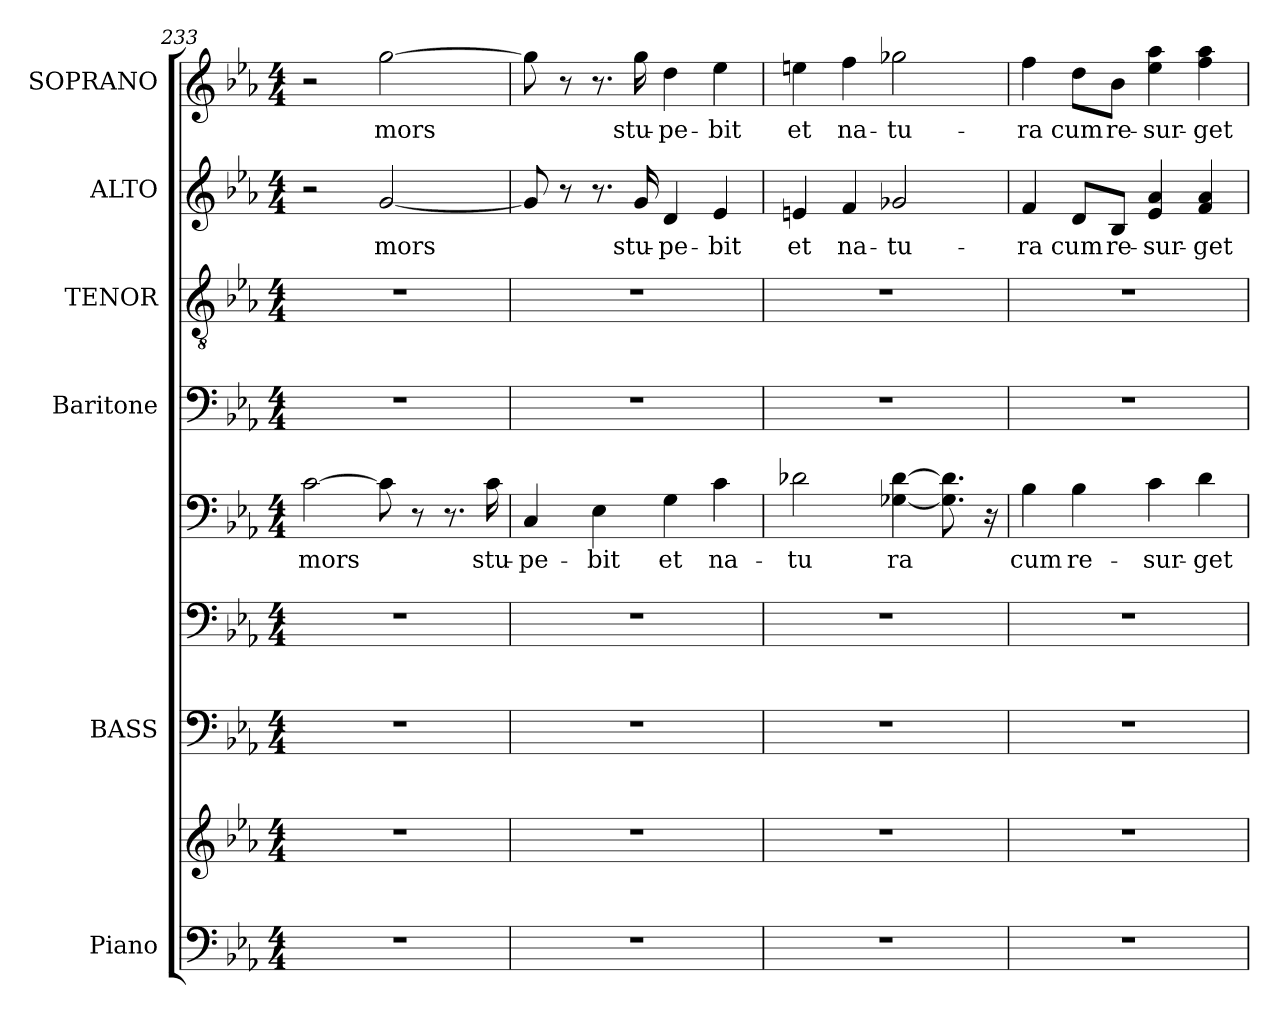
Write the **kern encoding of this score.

**kern	**kern	**kern	**kern	**kern	**text	**kern	**kern	**kern	**text	**kern	**text
*part6	*part6	*part5	*part5	*part5	*part5	*part4	*part3	*part2	*part2	*part1	*part1
*staff9	*staff8	*staff7	*staff6	*staff5	*staff5	*staff4	*staff3	*staff2	*staff2	*staff1	*staff1
*I"Piano	*	*I"BASS	*	*	*	*I"Baritone	*I"TENOR	*I"ALTO	*	*I"SOPRANO	*
*I'Pno.	*	*I'B.	*	*	*	*I'Bar.	*I'T.	*I'A.	*	*I'S.	*
!!LO:LB:g=z
*clefF4	*clefG2	*clefF4	*clefF4	*clefF4	*	*clefF4	*clefGv2	*clefG2	*	*clefG2	*
*	*	*	*	*	*	*	*ITrd7c12	*	*	*	*
*k[b-e-a-]	*k[b-e-a-]	*k[b-e-a-]	*k[b-e-a-]	*k[b-e-a-]	*	*k[b-e-a-]	*k[b-e-a-]	*k[b-e-a-]	*	*k[b-e-a-]	*
*E-:	*E-:	*E-:	*E-:	*E-:	*	*E-:	*E-:	*E-:	*	*E-:	*
*M4/4	*M4/4	*M4/4	*M4/4	*M4/4	*	*M4/4	*M4/4	*M4/4	*	*M4/4	*
=233	=233	=233	=233	=233	=233	=233	=233	=233	=233	=233	=233
!	!	!	!	!	!LO:LY:b:color=#000000	!	!	!	!	!	!
1r	1r	1r	1r	[2ci\	mors	1r	1r	2r	.	2r	.
!	!	!	!	!	!	!	!	!	!LO:LY:b:color=#000000	!	!
!	!	!	!	!	!	!	!	!	!	!	!LO:LY:b:color=#000000
.	.	.	.	8ci\]	.	.	.	[2gi/	mors	[2ggi\	mors
.	.	.	.	8r	.	.	.	.	.	.	.
.	.	.	.	8.r	.	.	.	.	.	.	.
!	!	!	!	!	!LO:LY:b:color=#000000	!	!	!	!	!	!
.	.	.	.	16ci\	stu-	.	.	.	.	.	.
=234	=234	=234	=234	=234	=234	=234	=234	=234	=234	=234	=234
!	!	!	!	!	!LO:LY:b:color=#000000	!	!	!	!	!	!
1r	1r	1r	1r	4Ci/	-pe-	1r	1r	8gi/]	.	8ggi\]	.
.	.	.	.	.	.	.	.	8r	.	8r	.
!	!	!	!	!	!LO:LY:b:color=#000000	!	!	!	!	!	!
.	.	.	.	4E-i\	-bit	.	.	8.r	.	8.r	.
!	!	!	!	!	!	!	!	!	!LO:LY:b:color=#000000	!	!
!	!	!	!	!	!	!	!	!	!	!	!LO:LY:b:color=#000000
.	.	.	.	.	.	.	.	16gi/	stu-	16ggi\	stu-
!	!	!	!	!	!LO:LY:b:color=#000000	!	!	!	!	!	!
!	!	!	!	!	!	!	!	!	!LO:LY:b:color=#000000	!	!
!	!	!	!	!	!	!	!	!	!	!	!LO:LY:b:color=#000000
.	.	.	.	4Gi\	et	.	.	4di/	-pe-	4ddi\	-pe-
!	!	!	!	!	!LO:LY:b:color=#000000	!	!	!	!	!	!
!	!	!	!	!	!	!	!	!	!LO:LY:b:color=#000000	!	!
!	!	!	!	!	!	!	!	!	!	!	!LO:LY:b:color=#000000
.	.	.	.	4ci\	na-	.	.	4e-i/	-bit	4ee-i\	-bit
=235	=235	=235	=235	=235	=235	=235	=235	=235	=235	=235	=235
!	!	!	!	!	!LO:LY:b:color=#000000	!	!	!	!	!	!
!	!	!	!	!	!	!	!	!	!LO:LY:b:color=#000000	!	!
!	!	!	!	!	!	!	!	!	!	!	!LO:LY:b:color=#000000
1r	1r	1r	1r	2d-Xi\	-tu	1r	1r	4eni/	et	4eeni\	et
!	!	!	!	!	!	!	!	!	!LO:LY:b:color=#000000	!	!
!	!	!	!	!	!	!	!	!	!	!	!LO:LY:b:color=#000000
.	.	.	.	.	.	.	.	4fi/	na-	4ffi\	na-
!	!	!	!	!	!LO:LY:b:color=#000000	!	!	!	!	!	!
!	!	!	!	!	!	!	!	!	!LO:LY:b:color=#000000	!	!
!	!	!	!	!	!	!	!	!	!	!	!LO:LY:b:color=#000000
.	.	.	.	[4G-Xi\ [4d-i	ra	.	.	2g-Xi/	-tu-	2gg-Xi\	-tu-
.	.	.	.	8.G-i\] 8.d-i]	.	.	.	.	.	.	.
.	.	.	.	16r	.	.	.	.	.	.	.
=236	=236	=236	=236	=236	=236	=236	=236	=236	=236	=236	=236
!	!	!	!	!	!LO:LY:b:color=#000000	!	!	!	!	!	!
!	!	!	!	!	!	!	!	!	!LO:LY:b:color=#000000	!	!
!	!	!	!	!	!	!	!	!	!	!	!LO:LY:b:color=#000000
1r	1r	1r	1r	4B-i\	cum	1r	1r	4fi/	-ra	4ffi\	-ra
!	!	!	!	!	!LO:LY:b:color=#000000	!	!	!	!	!	!
!	!	!	!	!	!	!	!	!	!LO:LY:b:color=#000000	!	!
!	!	!	!	!	!	!	!	!	!	!	!LO:LY:b:color=#000000
.	.	.	.	4B-i\	re-	.	.	8di/L	cum	8ddi\L	cum
!	!	!	!	!	!	!	!	!	!LO:LY:b:color=#000000	!	!
!	!	!	!	!	!	!	!	!	!	!	!LO:LY:b:color=#000000
.	.	.	.	.	.	.	.	8B-i/J	re-	8b-i\J	re-
!	!	!	!	!	!LO:LY:b:color=#000000	!	!	!	!	!	!
!	!	!	!	!	!	!	!	!	!LO:LY:b:color=#000000	!	!
!	!	!	!	!	!	!	!	!	!	!	!LO:LY:b:color=#000000
.	.	.	.	4ci\	-sur-	.	.	4e-i/ 4a-i	-sur-	4ee-i\ 4aa-i	-sur-
!	!	!	!	!	!LO:LY:b:color=#000000	!	!	!	!	!	!
!	!	!	!	!	!	!	!	!	!LO:LY:b:color=#000000	!	!
!	!	!	!	!	!	!	!	!	!	!	!LO:LY:b:color=#000000
.	.	.	.	4di\	-get	.	.	4fi/ 4a-i	-get	4ffi\ 4aa-i	-get
=	=	=	=	=	=	=	=	=	=	=	=
*-	*-	*-	*-	*-	*-	*-	*-	*-	*-	*-	*-
